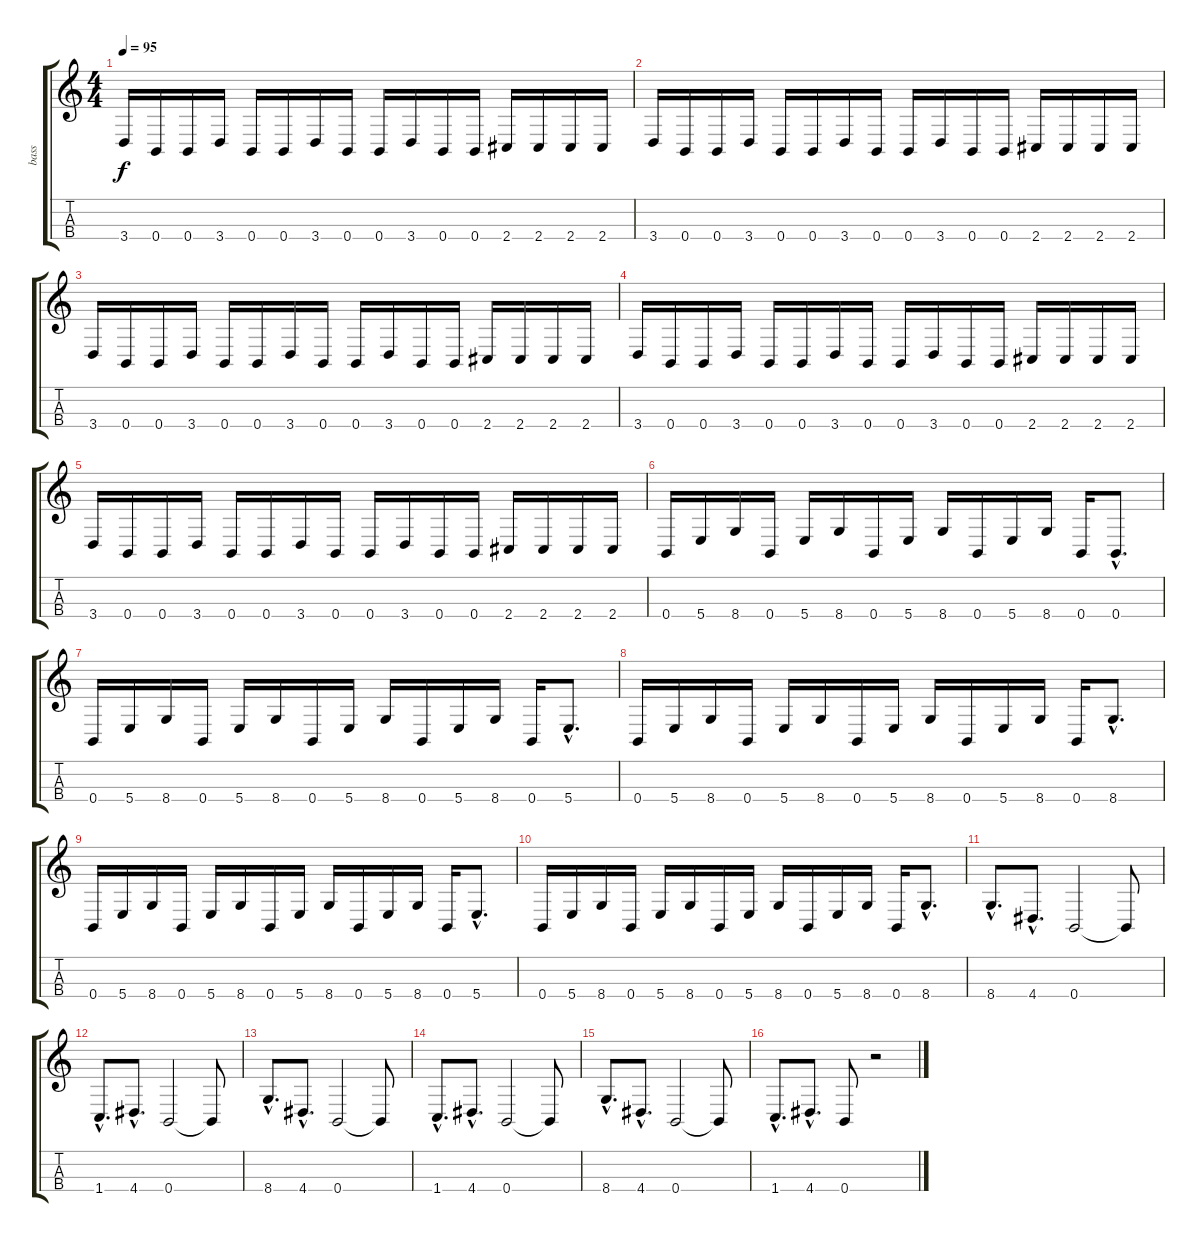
\track ("bass" "bass") {instrument electricbassfinger}
\staff {score tabs}
\tuning (E3 B2 Gb2 B1) {hide}
\ts (4 4)
\tempo 95
\clef g2
\ks c
3.4.16{dy f} 0.4.16 0.4.16 3.4.16 0.4.16 0.4.16 3.4.16 0.4.16 0.4.16 3.4.16 0.4.16 0.4.16 2.4.16 2.4.16 2.4.16 2.4.16 |
3.4.16 0.4.16 0.4.16 3.4.16 0.4.16 0.4.16 3.4.16 0.4.16 0.4.16 3.4.16 0.4.16 0.4.16 2.4.16 2.4.16 2.4.16 2.4.16 |
3.4.16 0.4.16 0.4.16 3.4.16 0.4.16 0.4.16 3.4.16 0.4.16 0.4.16 3.4.16 0.4.16 0.4.16 2.4.16 2.4.16 2.4.16 2.4.16 |
3.4.16 0.4.16 0.4.16 3.4.16 0.4.16 0.4.16 3.4.16 0.4.16 0.4.16 3.4.16 0.4.16 0.4.16 2.4.16 2.4.16 2.4.16 2.4.16 |
3.4.16 0.4.16 0.4.16 3.4.16 0.4.16 0.4.16 3.4.16 0.4.16 0.4.16 3.4.16 0.4.16 0.4.16 2.4.16 2.4.16 2.4.16 2.4.16 |
\section ("" "")
0.4.16 5.4.16 8.4.16 0.4.16 5.4.16 8.4.16 0.4.16 5.4.16 8.4.16 0.4.16 5.4.16 8.4.16 0.4.16 0.4{hac}.8{d} |
0.4.16 5.4.16 8.4.16 0.4.16 5.4.16 8.4.16 0.4.16 5.4.16 8.4.16 0.4.16 5.4.16 8.4.16 0.4.16 5.4{hac}.8{d} |
0.4.16 5.4.16 8.4.16 0.4.16 5.4.16 8.4.16 0.4.16 5.4.16 8.4.16 0.4.16 5.4.16 8.4.16 0.4.16 8.4{hac}.8{d} |
0.4.16 5.4.16 8.4.16 0.4.16 5.4.16 8.4.16 0.4.16 5.4.16 8.4.16 0.4.16 5.4.16 8.4.16 0.4.16 5.4{hac}.8{d} |
0.4.16 5.4.16 8.4.16 0.4.16 5.4.16 8.4.16 0.4.16 5.4.16 8.4.16 0.4.16 5.4.16 8.4.16 0.4.16 8.4{hac}.8{d} |
\section ("" "")
8.4{hac}.8{d} 4.4{hac}.8{d} 0.4.2 0.4{t}.8 |
1.4{hac}.8{d} 4.4{hac}.8{d} 0.4.2 0.4{t}.8 |
8.4{hac}.8{d} 4.4{hac}.8{d} 0.4.2 0.4{t}.8 |
1.4{hac}.8{d} 4.4{hac}.8{d} 0.4.2 0.4{t}.8 |
8.4{hac}.8{d} 4.4{hac}.8{d} 0.4.2 0.4{t}.8 |
1.4{hac}.8{d} 4.4{hac}.8{d} 0.4.8 r.2
